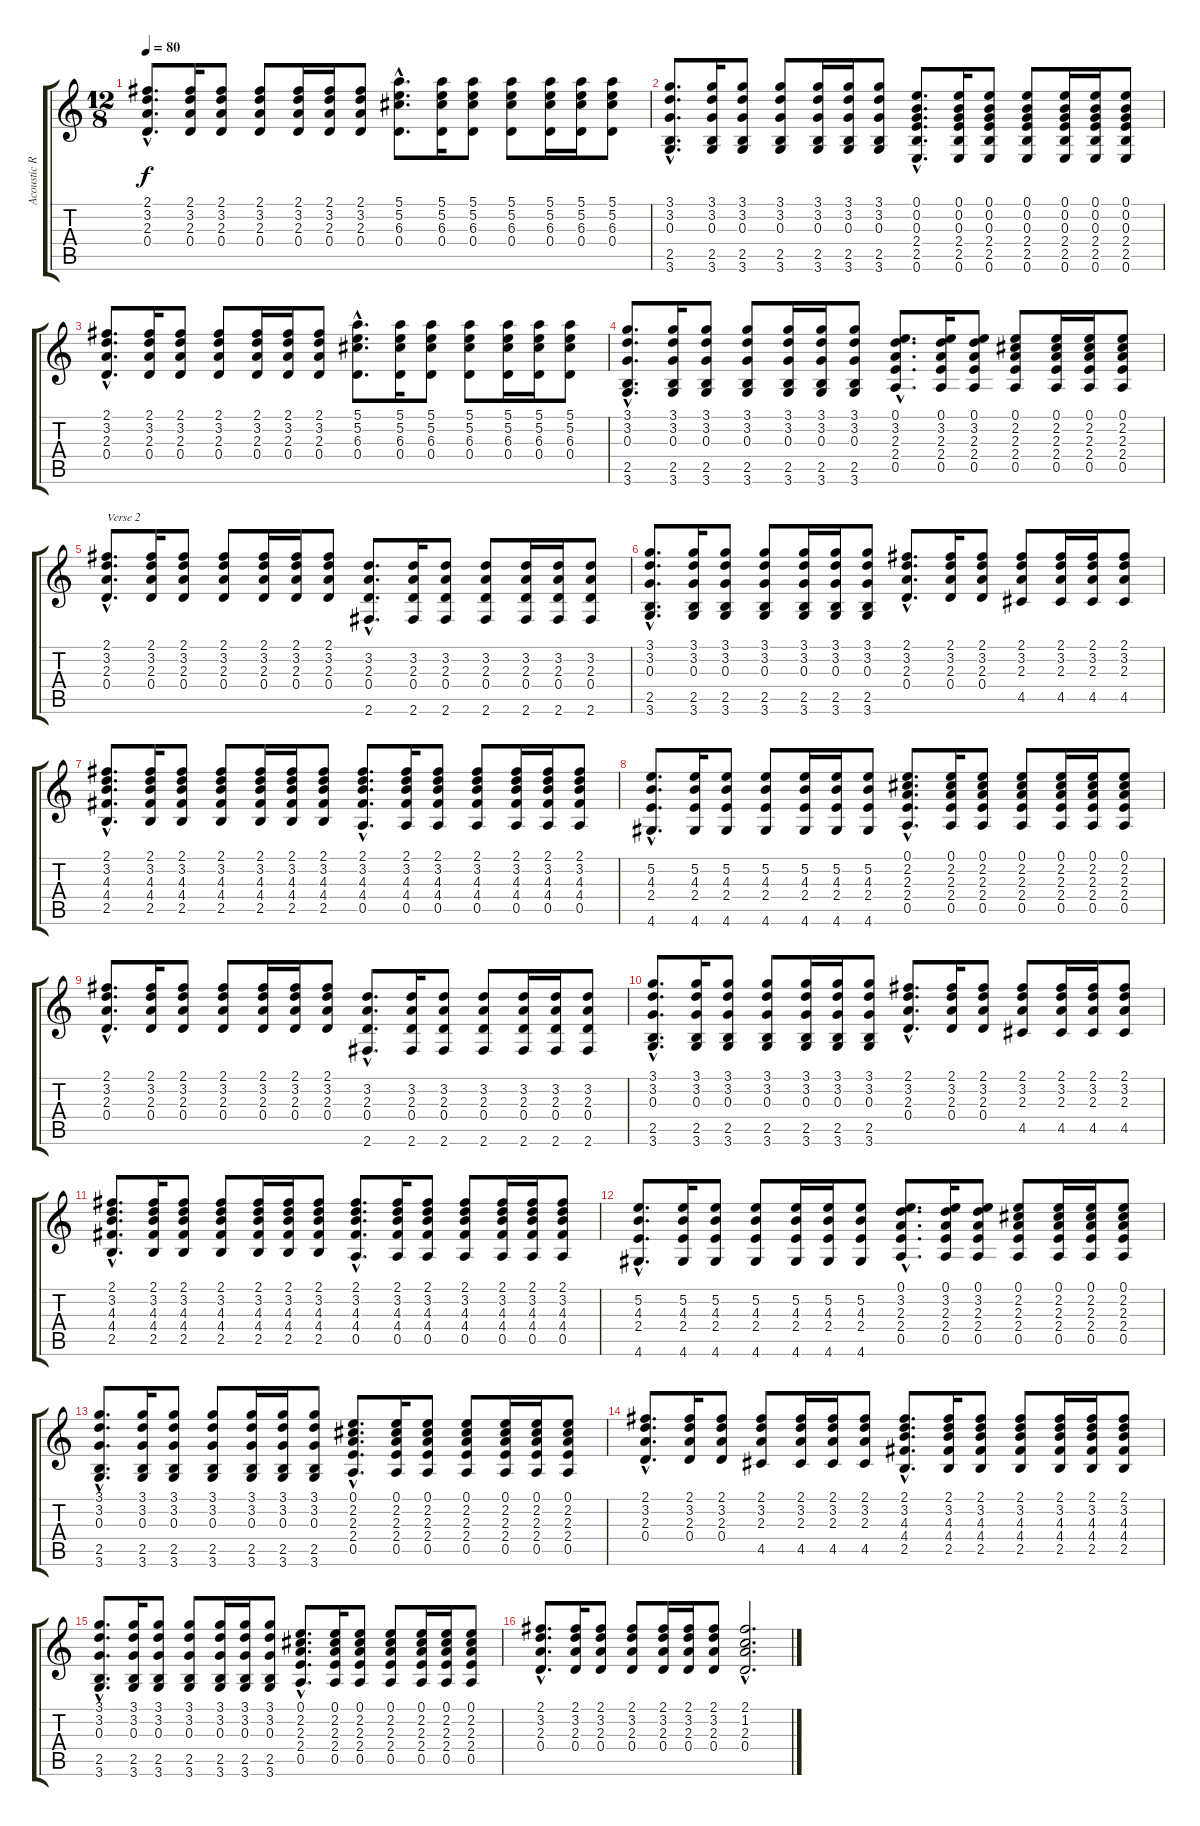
\track ("Acoustic Rhythm for Verse" "Acoustic R") {instrument acousticguitarsteel}
\staff {score tabs}
\tuning (E4 B3 G3 D3 A2 E2) {hide}
\ts (12 8)
\tempo 80
\clef g2
\ks c
(2.1{hac} 3.2{hac} 2.3{hac} 0.4{hac}).8{d dy f instrument acousticguitarsteel} (2.1 3.2 2.3 0.4).16 (2.1 3.2 2.3 0.4).8 (2.1 3.2 2.3 0.4).8 (2.1 3.2 2.3 0.4).16 (2.1 3.2 2.3 0.4).16 (2.1 3.2 2.3 0.4).8 (5.1{hac} 5.2{hac} 6.3{hac} 0.4{hac}).8{d} (5.1 5.2 6.3 0.4).16 (5.1 5.2 6.3 0.4).8 (5.1 5.2 6.3 0.4).8 (5.1 5.2 6.3 0.4).16 (5.1 5.2 6.3 0.4).16 (5.1 5.2 6.3 0.4).8 |
(3.1{hac} 3.2{hac} 0.3{hac} 2.5{hac} 3.6{hac}).8{d} (3.1 3.2 0.3 2.5 3.6).16 (3.1 3.2 0.3 2.5 3.6).8 (3.1 3.2 0.3 2.5 3.6).8 (3.1 3.2 0.3 2.5 3.6).16 (3.1 3.2 0.3 2.5 3.6).16 (3.1 3.2 0.3 2.5 3.6).8 (0.1{hac} 0.2{hac} 0.3{hac} 2.4{hac} 2.5{hac} 0.6{hac}).8{d} (0.1 0.2 0.3 2.4 2.5 0.6).16 (0.1 0.2 0.3 2.4 2.5 0.6).8 (0.1 0.2 0.3 2.4 2.5 0.6).8 (0.1 0.2 0.3 2.4 2.5 0.6).16 (0.1 0.2 0.3 2.4 2.5 0.6).16 (0.1 0.2 0.3 2.4 2.5 0.6).8 |
(2.1{hac} 3.2{hac} 2.3{hac} 0.4{hac}).8{d} (2.1 3.2 2.3 0.4).16 (2.1 3.2 2.3 0.4).8 (2.1 3.2 2.3 0.4).8 (2.1 3.2 2.3 0.4).16 (2.1 3.2 2.3 0.4).16 (2.1 3.2 2.3 0.4).8 (5.1{hac} 5.2{hac} 6.3{hac} 0.4{hac}).8{d} (5.1 5.2 6.3 0.4).16 (5.1 5.2 6.3 0.4).8 (5.1 5.2 6.3 0.4).8 (5.1 5.2 6.3 0.4).16 (5.1 5.2 6.3 0.4).16 (5.1 5.2 6.3 0.4).8 |
(3.1{hac} 3.2{hac} 0.3{hac} 2.5{hac} 3.6{hac}).8{d} (3.1 3.2 0.3 2.5 3.6).16 (3.1 3.2 0.3 2.5 3.6).8 (3.1 3.2 0.3 2.5 3.6).8 (3.1 3.2 0.3 2.5 3.6).16 (3.1 3.2 0.3 2.5 3.6).16 (3.1 3.2 0.3 2.5 3.6).8 (0.1{hac} 3.2{hac} 2.3{hac} 2.4{hac} 0.5{hac}).8{d} (0.1 3.2 2.3 2.4 0.5).16 (0.1 3.2 2.3 2.4 0.5).8 (0.1 2.2 2.3 2.4 0.5).8 (0.1 2.2 2.3 2.4 0.5).16 (0.1 2.2 2.3 2.4 0.5).16 (0.1 2.2 2.3 2.4 0.5).8 |
(2.1{hac} 3.2{hac} 2.3{hac} 0.4{hac}).8{d txt "Verse 2"} (2.1 3.2 2.3 0.4).16 (2.1 3.2 2.3 0.4).8 (2.1 3.2 2.3 0.4).8 (2.1 3.2 2.3 0.4).16 (2.1 3.2 2.3 0.4).16 (2.1 3.2 2.3 0.4).8 (3.2{hac} 2.3{hac} 0.4{hac} 2.6{hac}).8{d} (3.2 2.3 0.4 2.6).16 (3.2 2.3 0.4 2.6).8 (3.2 2.3 0.4 2.6).8 (3.2 2.3 0.4 2.6).16 (3.2 2.3 0.4 2.6).16 (3.2 2.3 0.4 2.6).8 |
(3.1{hac} 3.2{hac} 0.3{hac} 2.5{hac} 3.6{hac}).8{d} (3.1 3.2 0.3 2.5 3.6).16 (3.1 3.2 0.3 2.5 3.6).8 (3.1 3.2 0.3 2.5 3.6).8 (3.1 3.2 0.3 2.5 3.6).16 (3.1 3.2 0.3 2.5 3.6).16 (3.1 3.2 0.3 2.5 3.6).8 (2.1{hac} 3.2{hac} 2.3{hac} 0.4{hac}).8{d} (2.1 3.2 2.3 0.4).16 (2.1 3.2 2.3 0.4).8 (2.1 3.2 2.3 4.5).8 (2.1 3.2 2.3 4.5).16 (2.1 3.2 2.3 4.5).16 (2.1 3.2 2.3 4.5).8 |
(2.1{hac} 3.2{hac} 4.3{hac} 4.4{hac} 2.5{hac}).8{d} (2.1 3.2 4.3 4.4 2.5).16 (2.1 3.2 4.3 4.4 2.5).8 (2.1 3.2 4.3 4.4 2.5).8 (2.1 3.2 4.3 4.4 2.5).16 (2.1 3.2 4.3 4.4 2.5).16 (2.1 3.2 4.3 4.4 2.5).8 (2.1{hac} 3.2{hac} 4.3{hac} 4.4{hac} 0.5{hac}).8{d} (2.1 3.2 4.3 4.4 0.5).16 (2.1 3.2 4.3 4.4 0.5).8 (2.1 3.2 4.3 4.4 0.5).8 (2.1 3.2 4.3 4.4 0.5).16 (2.1 3.2 4.3 4.4 0.5).16 (2.1 3.2 4.3 4.4 0.5).8 |
(5.2{hac} 4.3{hac} 2.4{hac} 4.6{hac}).8{d} (5.2 4.3 2.4 4.6).16 (5.2 4.3 2.4 4.6).8 (5.2 4.3 2.4 4.6).8 (5.2 4.3 2.4 4.6).16 (5.2 4.3 2.4 4.6).16 (5.2 4.3 2.4 4.6).8 (0.1{hac} 2.2{hac} 2.3{hac} 2.4{hac} 0.5{hac}).8{d} (0.1 2.2 2.3 2.4 0.5).16 (0.1 2.2 2.3 2.4 0.5).8 (0.1 2.2 2.3 2.4 0.5).8 (0.1 2.2 2.3 2.4 0.5).16 (0.1 2.2 2.3 2.4 0.5).16 (0.1 2.2 2.3 2.4 0.5).8 |
(2.1{hac} 3.2{hac} 2.3{hac} 0.4{hac}).8{d} (2.1 3.2 2.3 0.4).16 (2.1 3.2 2.3 0.4).8 (2.1 3.2 2.3 0.4).8 (2.1 3.2 2.3 0.4).16 (2.1 3.2 2.3 0.4).16 (2.1 3.2 2.3 0.4).8 (3.2{hac} 2.3{hac} 0.4{hac} 2.6{hac}).8{d} (3.2 2.3 0.4 2.6).16 (3.2 2.3 0.4 2.6).8 (3.2 2.3 0.4 2.6).8 (3.2 2.3 0.4 2.6).16 (3.2 2.3 0.4 2.6).16 (3.2 2.3 0.4 2.6).8 |
(3.1{hac} 3.2{hac} 0.3{hac} 2.5{hac} 3.6{hac}).8{d} (3.1 3.2 0.3 2.5 3.6).16 (3.1 3.2 0.3 2.5 3.6).8 (3.1 3.2 0.3 2.5 3.6).8 (3.1 3.2 0.3 2.5 3.6).16 (3.1 3.2 0.3 2.5 3.6).16 (3.1 3.2 0.3 2.5 3.6).8 (2.1{hac} 3.2{hac} 2.3{hac} 0.4{hac}).8{d} (2.1 3.2 2.3 0.4).16 (2.1 3.2 2.3 0.4).8 (2.1 3.2 2.3 4.5).8 (2.1 3.2 2.3 4.5).16 (2.1 3.2 2.3 4.5).16 (2.1 3.2 2.3 4.5).8 |
(2.1{hac} 3.2{hac} 4.3{hac} 4.4{hac} 2.5{hac}).8{d} (2.1 3.2 4.3 4.4 2.5).16 (2.1 3.2 4.3 4.4 2.5).8 (2.1 3.2 4.3 4.4 2.5).8 (2.1 3.2 4.3 4.4 2.5).16 (2.1 3.2 4.3 4.4 2.5).16 (2.1 3.2 4.3 4.4 2.5).8 (2.1{hac} 3.2{hac} 4.3{hac} 4.4{hac} 0.5{hac}).8{d} (2.1 3.2 4.3 4.4 0.5).16 (2.1 3.2 4.3 4.4 0.5).8 (2.1 3.2 4.3 4.4 0.5).8 (2.1 3.2 4.3 4.4 0.5).16 (2.1 3.2 4.3 4.4 0.5).16 (2.1 3.2 4.3 4.4 0.5).8 |
(5.2{hac} 4.3{hac} 2.4{hac} 4.6{hac}).8{d} (5.2 4.3 2.4 4.6).16 (5.2 4.3 2.4 4.6).8 (5.2 4.3 2.4 4.6).8 (5.2 4.3 2.4 4.6).16 (5.2 4.3 2.4 4.6).16 (5.2 4.3 2.4 4.6).8 (0.1{hac} 3.2{hac} 2.3{hac} 2.4{hac} 0.5{hac}).8{d} (0.1 3.2 2.3 2.4 0.5).16 (0.1 3.2 2.3 2.4 0.5).8 (0.1 2.2 2.3 2.4 0.5).8 (0.1 2.2 2.3 2.4 0.5).16 (0.1 2.2 2.3 2.4 0.5).16 (0.1 2.2 2.3 2.4 0.5).8 |
(3.1{hac} 3.2{hac} 0.3{hac} 2.5{hac} 3.6{hac}).8{d} (3.1 3.2 0.3 2.5 3.6).16 (3.1 3.2 0.3 2.5 3.6).8 (3.1 3.2 0.3 2.5 3.6).8 (3.1 3.2 0.3 2.5 3.6).16 (3.1 3.2 0.3 2.5 3.6).16 (3.1 3.2 0.3 2.5 3.6).8 (0.1{hac} 2.2{hac} 2.3{hac} 2.4{hac} 0.5{hac}).8{d} (0.1 2.2 2.3 2.4 0.5).16 (0.1 2.2 2.3 2.4 0.5).8 (0.1 2.2 2.3 2.4 0.5).8 (0.1 2.2 2.3 2.4 0.5).16 (0.1 2.2 2.3 2.4 0.5).16 (0.1 2.2 2.3 2.4 0.5).8 |
(2.1{hac} 3.2{hac} 2.3{hac} 0.4{hac}).8{d} (2.1 3.2 2.3 0.4).16 (2.1 3.2 2.3 0.4).8 (2.1 3.2 2.3 4.5).8 (2.1 3.2 2.3 4.5).16 (2.1 3.2 2.3 4.5).16 (2.1 3.2 2.3 4.5).8 (2.1{hac} 3.2{hac} 4.3{hac} 4.4{hac} 2.5{hac}).8{d} (2.1 3.2 4.3 4.4 2.5).16 (2.1 3.2 4.3 4.4 2.5).8 (2.1 3.2 4.3 4.4 2.5).8 (2.1 3.2 4.3 4.4 2.5).16 (2.1 3.2 4.3 4.4 2.5).16 (2.1 3.2 4.3 4.4 2.5).8 |
(3.1{hac} 3.2{hac} 0.3{hac} 2.5{hac} 3.6{hac}).8{d} (3.1 3.2 0.3 2.5 3.6).16 (3.1 3.2 0.3 2.5 3.6).8 (3.1 3.2 0.3 2.5 3.6).8 (3.1 3.2 0.3 2.5 3.6).16 (3.1 3.2 0.3 2.5 3.6).16 (3.1 3.2 0.3 2.5 3.6).8 (0.1{hac} 2.2{hac} 2.3{hac} 2.4{hac} 0.5{hac}).8{d} (0.1 2.2 2.3 2.4 0.5).16 (0.1 2.2 2.3 2.4 0.5).8 (0.1 2.2 2.3 2.4 0.5).8 (0.1 2.2 2.3 2.4 0.5).16 (0.1 2.2 2.3 2.4 0.5).16 (0.1 2.2 2.3 2.4 0.5).8 |
(2.1{hac} 3.2{hac} 2.3{hac} 0.4{hac}).8{d} (2.1 3.2 2.3 0.4).16 (2.1 3.2 2.3 0.4).8 (2.1 3.2 2.3 0.4).8 (2.1 3.2 2.3 0.4).16 (2.1 3.2 2.3 0.4).16 (2.1 3.2 2.3 0.4).8 (2.1{hac} 1.2{hac} 2.3{hac} 0.4{hac}).2{d}
